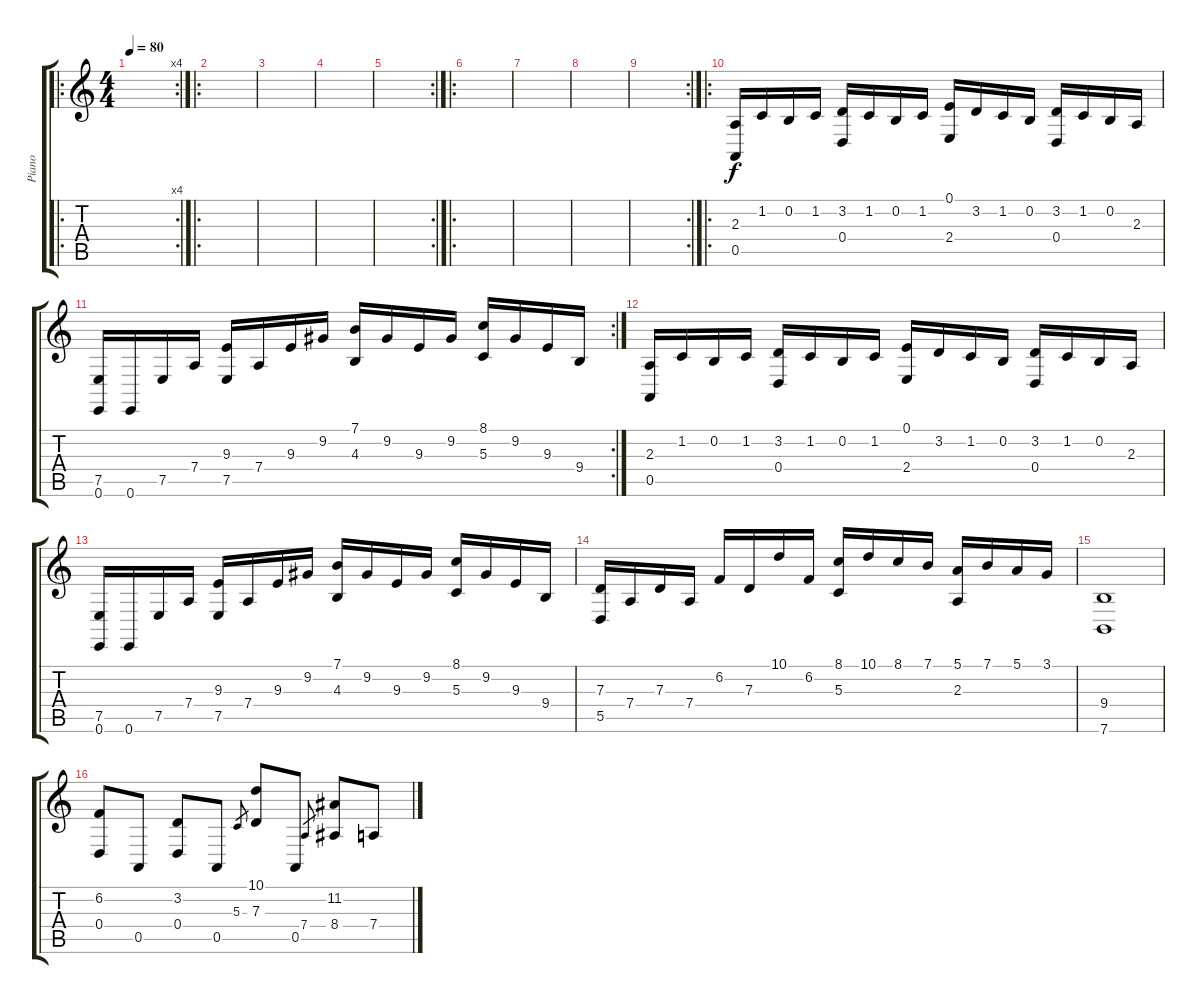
\track ("Piano" "Piano") {instrument harpsichord}
\staff {score tabs}
\tuning (E4 B3 G3 D3 A2 E2) {hide}
\ro
\rc 4
\ts (4 4)
\tempo 80
\clef g2
\ks c
|
\ro
|
|
|
\rc 2
|
\ro
|
|
|
\rc 2
|
\ro
(2.3 0.5).16 1.2.16 0.2.16 1.2.16 (3.2 0.4).16 1.2.16 0.2.16 1.2.16 (0.1 2.4).16 3.2.16 1.2.16 0.2.16 (3.2 0.4).16 1.2.16 0.2.16 2.3.16 |
\rc 2
(7.5 0.6).16 0.6.16 7.5.16 7.4.16 (9.3 7.5).16 7.4.16 9.3.16 9.2.16 (7.1 4.3).16 9.2.16 9.3.16 9.2.16 (8.1 5.3).16 9.2.16 9.3.16 9.4.16 |
(2.3 0.5).16 1.2.16 0.2.16 1.2.16 (3.2 0.4).16 1.2.16 0.2.16 1.2.16 (0.1 2.4).16 3.2.16 1.2.16 0.2.16 (3.2 0.4).16 1.2.16 0.2.16 2.3.16 |
(7.5 0.6).16 0.6.16 7.5.16 7.4.16 (9.3 7.5).16 7.4.16 9.3.16 9.2.16 (7.1 4.3).16 9.2.16 9.3.16 9.2.16 (8.1 5.3).16 9.2.16 9.3.16 9.4.16 |
(7.3 5.5).16 7.4.16 7.3.16 7.4.16 6.2.16 7.3.16 10.1.16 6.2.16 (8.1 5.3).16 10.1.16 8.1.16 7.1.16 (5.1 2.3).16 7.1.16 5.1.16 3.1.16 |
(9.4 7.6).1 |
(6.2 0.4).8{instrument brightacousticpiano} 0.5.8 (3.2 0.4).8 0.5.8 5.3.8{gr} (10.1 7.3).8 0.5.8 7.4.8{gr} (11.2 8.4).8 7.4.8
